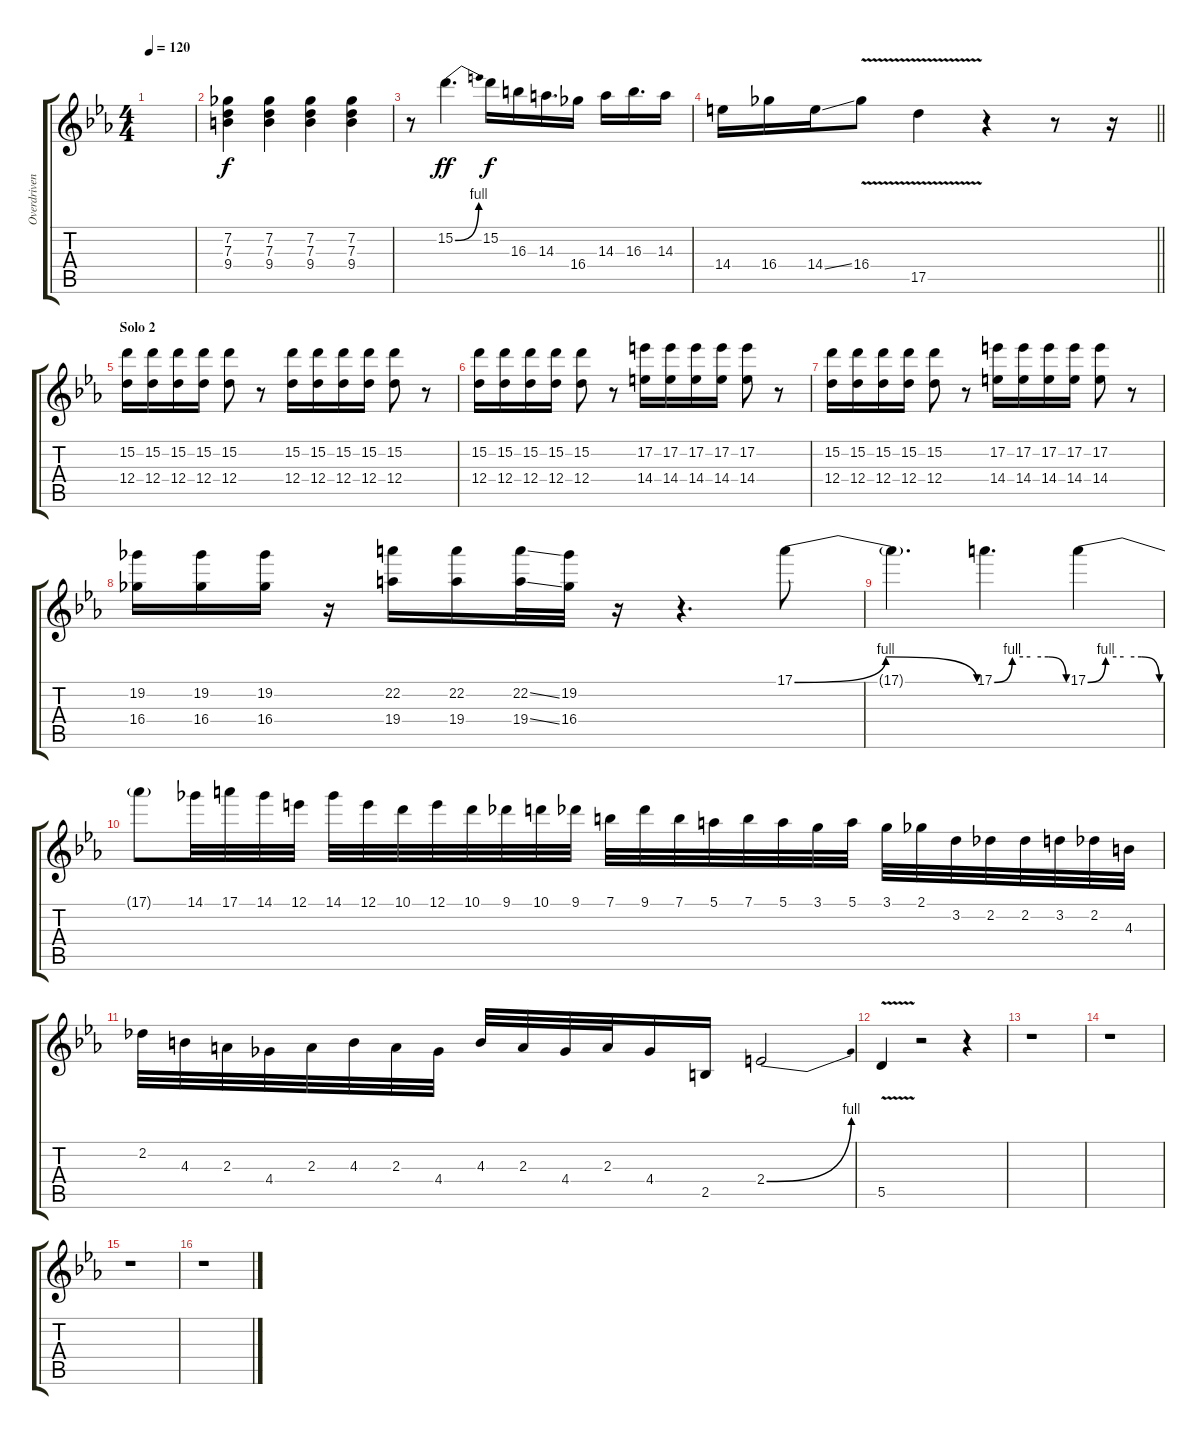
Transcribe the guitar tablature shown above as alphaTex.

\track ("Overdriven Guitar" "Overdriven") {instrument overdrivenguitar}
\staff {score tabs}
\tuning (E4 B3 G3 D3 A2 E2) {hide}
\ts (4 4)
\tempo 120
\clef g2
\ks cminor
|
(7.2 7.3 9.4).4 (7.2 7.3 9.4).4 (7.2 7.3 9.4).4 (7.2 7.3 9.4).4 |
r.8 15.2{be (bend 0 0 60 4)}.4{d dy ff} 15.2.16{dy f} 16.3.16 14.3.16{d} 16.4.16 14.3.16 16.3.16{d} 14.3.16 |
\barLineRight lightlight
14.4.16 16.4.16 14.4{ss}.16 16.4{v}.8 17.5{v}.4 r.4 r.8 r.16 |
\section ("" "Solo 2")
(15.2 12.4).16 (15.2 12.4).16 (15.2 12.4).16 (15.2 12.4).16 (15.2 12.4).8 r.8 (15.2 12.4).16 (15.2 12.4).16 (15.2 12.4).16 (15.2 12.4).16 (15.2 12.4).8 r.8 |
(15.2 12.4).16 (15.2 12.4).16 (15.2 12.4).16 (15.2 12.4).16 (15.2 12.4).8 r.8 (17.2 14.4).16 (17.2 14.4).16 (17.2 14.4).16 (17.2 14.4).16 (17.2 14.4).8 r.8 |
(15.2 12.4).16 (15.2 12.4).16 (15.2 12.4).16 (15.2 12.4).16 (15.2 12.4).8 r.8 (17.2 14.4).16 (17.2 14.4).16 (17.2 14.4).16 (17.2 14.4).16 (17.2 14.4).8 r.8 |
(19.2 16.4).16 (19.2 16.4).16 (19.2 16.4).16 r.16 (22.2 19.4).16 (22.2 19.4).16 (22.2{ss} 19.4{ss}).32 (19.2 16.4).32 r.16 r.4{d} 17.1{be (bendrelease 0 0 15 4 45 4 60 0)}.8 |
17.1{t}.4{d} 17.1{be (custom 0 0 15 4 30 4 45 4 60 0)}.4{d} 17.1{be (custom 0 0 15 4 30 4 45 4 60 0)}.4 |
17.1{t}.8 14.1.32 17.1.32 14.1.32 12.1.32 14.1.32 12.1.32 10.1.32 12.1.32 10.1.32 9.1.32 10.1.32 9.1.32 7.1.32 9.1.32 7.1.32 5.1.32 7.1.32 5.1.32 3.1.32 5.1.32 3.1.32 2.1.32 3.2.32 2.2.32 2.2.32 3.2.32 2.2.32 4.3.32 |
2.2.32{volume 0} 4.3.32 2.3.32 4.4.32 2.3.32 4.3.32 2.3.32 4.4.32 4.3.32 2.3.32 4.4.32 2.3.32 4.4.16 2.5.16 2.4{be (bend 0 0 60 4)}.2 |
5.5{v}.4 r.2 r.4 |
r.1 |
r.1 |
r.1 |
r.1
